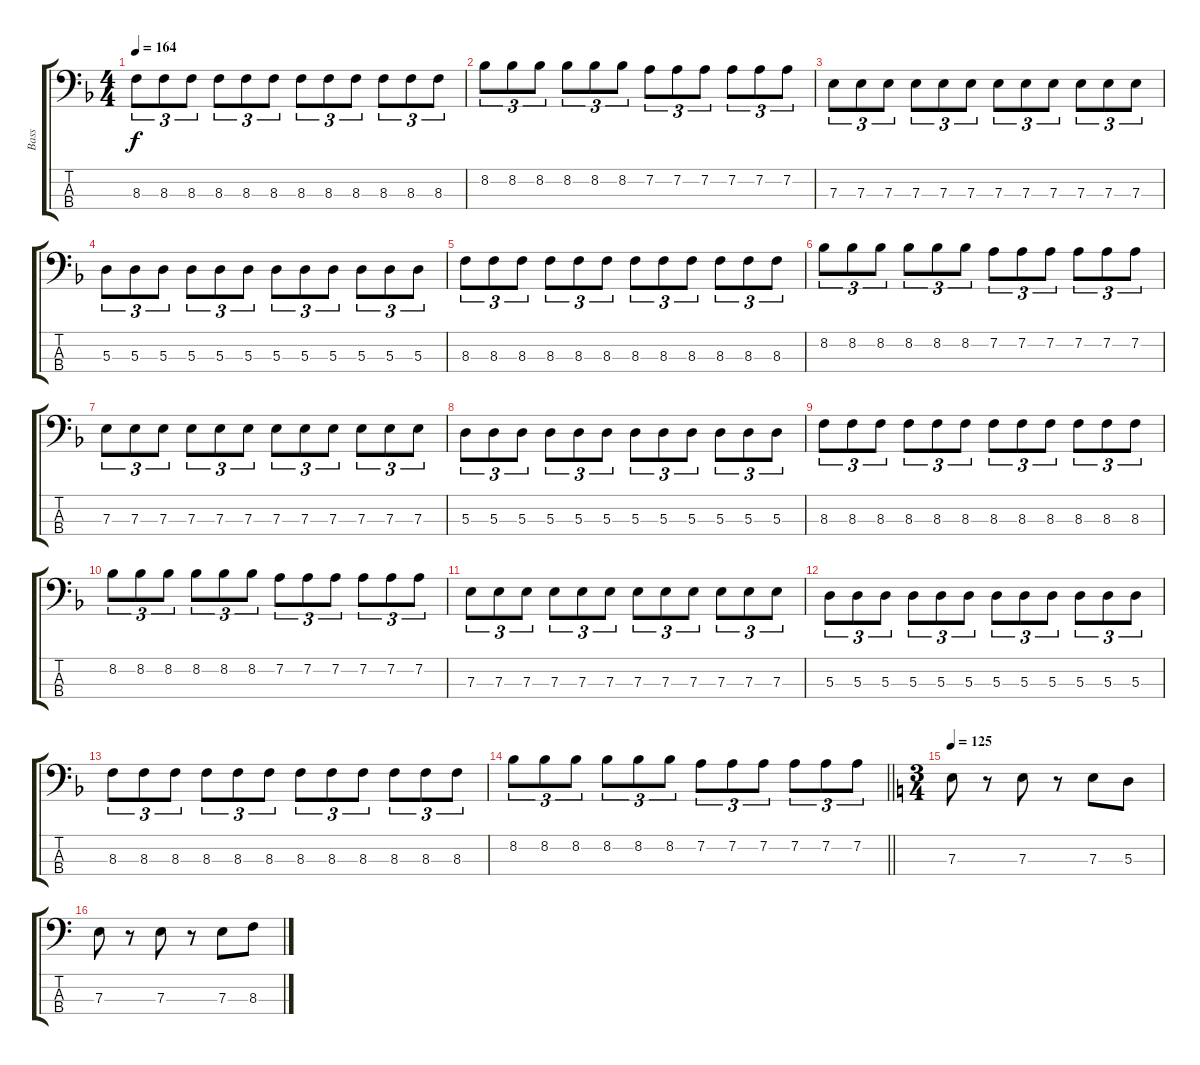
\track ("Bass" "Bass") {instrument electricbassfinger}
\staff {score tabs}
\tuning (G2 D2 A1 E1) {hide}
\ts (4 4)
\tempo 164
\clef f4
\ks f
8.3.8{tu (3 2) dy f} 8.3.8{tu (3 2)} 8.3.8{tu (3 2)} 8.3.8{tu (3 2)} 8.3.8{tu (3 2)} 8.3.8{tu (3 2)} 8.3.8{tu (3 2)} 8.3.8{tu (3 2)} 8.3.8{tu (3 2)} 8.3.8{tu (3 2)} 8.3.8{tu (3 2)} 8.3.8{tu (3 2)} |
8.2.8{tu (3 2)} 8.2.8{tu (3 2)} 8.2.8{tu (3 2)} 8.2.8{tu (3 2)} 8.2.8{tu (3 2)} 8.2.8{tu (3 2)} 7.2.8{tu (3 2)} 7.2.8{tu (3 2)} 7.2.8{tu (3 2)} 7.2.8{tu (3 2)} 7.2.8{tu (3 2)} 7.2.8{tu (3 2)} |
7.3.8{tu (3 2)} 7.3.8{tu (3 2)} 7.3.8{tu (3 2)} 7.3.8{tu (3 2)} 7.3.8{tu (3 2)} 7.3.8{tu (3 2)} 7.3.8{tu (3 2)} 7.3.8{tu (3 2)} 7.3.8{tu (3 2)} 7.3.8{tu (3 2)} 7.3.8{tu (3 2)} 7.3.8{tu (3 2)} |
5.3.8{tu (3 2)} 5.3.8{tu (3 2)} 5.3.8{tu (3 2)} 5.3.8{tu (3 2)} 5.3.8{tu (3 2)} 5.3.8{tu (3 2)} 5.3.8{tu (3 2)} 5.3.8{tu (3 2)} 5.3.8{tu (3 2)} 5.3.8{tu (3 2)} 5.3.8{tu (3 2)} 5.3.8{tu (3 2)} |
8.3.8{tu (3 2)} 8.3.8{tu (3 2)} 8.3.8{tu (3 2)} 8.3.8{tu (3 2)} 8.3.8{tu (3 2)} 8.3.8{tu (3 2)} 8.3.8{tu (3 2)} 8.3.8{tu (3 2)} 8.3.8{tu (3 2)} 8.3.8{tu (3 2)} 8.3.8{tu (3 2)} 8.3.8{tu (3 2)} |
8.2.8{tu (3 2)} 8.2.8{tu (3 2)} 8.2.8{tu (3 2)} 8.2.8{tu (3 2)} 8.2.8{tu (3 2)} 8.2.8{tu (3 2)} 7.2.8{tu (3 2)} 7.2.8{tu (3 2)} 7.2.8{tu (3 2)} 7.2.8{tu (3 2)} 7.2.8{tu (3 2)} 7.2.8{tu (3 2)} |
7.3.8{tu (3 2)} 7.3.8{tu (3 2)} 7.3.8{tu (3 2)} 7.3.8{tu (3 2)} 7.3.8{tu (3 2)} 7.3.8{tu (3 2)} 7.3.8{tu (3 2)} 7.3.8{tu (3 2)} 7.3.8{tu (3 2)} 7.3.8{tu (3 2)} 7.3.8{tu (3 2)} 7.3.8{tu (3 2)} |
5.3.8{tu (3 2)} 5.3.8{tu (3 2)} 5.3.8{tu (3 2)} 5.3.8{tu (3 2)} 5.3.8{tu (3 2)} 5.3.8{tu (3 2)} 5.3.8{tu (3 2)} 5.3.8{tu (3 2)} 5.3.8{tu (3 2)} 5.3.8{tu (3 2)} 5.3.8{tu (3 2)} 5.3.8{tu (3 2)} |
8.3.8{tu (3 2)} 8.3.8{tu (3 2)} 8.3.8{tu (3 2)} 8.3.8{tu (3 2)} 8.3.8{tu (3 2)} 8.3.8{tu (3 2)} 8.3.8{tu (3 2)} 8.3.8{tu (3 2)} 8.3.8{tu (3 2)} 8.3.8{tu (3 2)} 8.3.8{tu (3 2)} 8.3.8{tu (3 2)} |
8.2.8{tu (3 2)} 8.2.8{tu (3 2)} 8.2.8{tu (3 2)} 8.2.8{tu (3 2)} 8.2.8{tu (3 2)} 8.2.8{tu (3 2)} 7.2.8{tu (3 2)} 7.2.8{tu (3 2)} 7.2.8{tu (3 2)} 7.2.8{tu (3 2)} 7.2.8{tu (3 2)} 7.2.8{tu (3 2)} |
7.3.8{tu (3 2)} 7.3.8{tu (3 2)} 7.3.8{tu (3 2)} 7.3.8{tu (3 2)} 7.3.8{tu (3 2)} 7.3.8{tu (3 2)} 7.3.8{tu (3 2)} 7.3.8{tu (3 2)} 7.3.8{tu (3 2)} 7.3.8{tu (3 2)} 7.3.8{tu (3 2)} 7.3.8{tu (3 2)} |
5.3.8{tu (3 2)} 5.3.8{tu (3 2)} 5.3.8{tu (3 2)} 5.3.8{tu (3 2)} 5.3.8{tu (3 2)} 5.3.8{tu (3 2)} 5.3.8{tu (3 2)} 5.3.8{tu (3 2)} 5.3.8{tu (3 2)} 5.3.8{tu (3 2)} 5.3.8{tu (3 2)} 5.3.8{tu (3 2)} |
8.3.8{tu (3 2)} 8.3.8{tu (3 2)} 8.3.8{tu (3 2)} 8.3.8{tu (3 2)} 8.3.8{tu (3 2)} 8.3.8{tu (3 2)} 8.3.8{tu (3 2)} 8.3.8{tu (3 2)} 8.3.8{tu (3 2)} 8.3.8{tu (3 2)} 8.3.8{tu (3 2)} 8.3.8{tu (3 2)} |
\barLineRight lightlight
8.2.8{tu (3 2)} 8.2.8{tu (3 2)} 8.2.8{tu (3 2)} 8.2.8{tu (3 2)} 8.2.8{tu (3 2)} 8.2.8{tu (3 2)} 7.2.8{tu (3 2)} 7.2.8{tu (3 2)} 7.2.8{tu (3 2)} 7.2.8{tu (3 2)} 7.2.8{tu (3 2)} 7.2.8{tu (3 2)} |
\ts (3 4)
\tempo 125
\ks c
7.3.8 r.8 7.3.8 r.8 7.3.8 5.3.8 |
7.3.8 r.8 7.3.8 r.8 7.3.8 8.3.8
